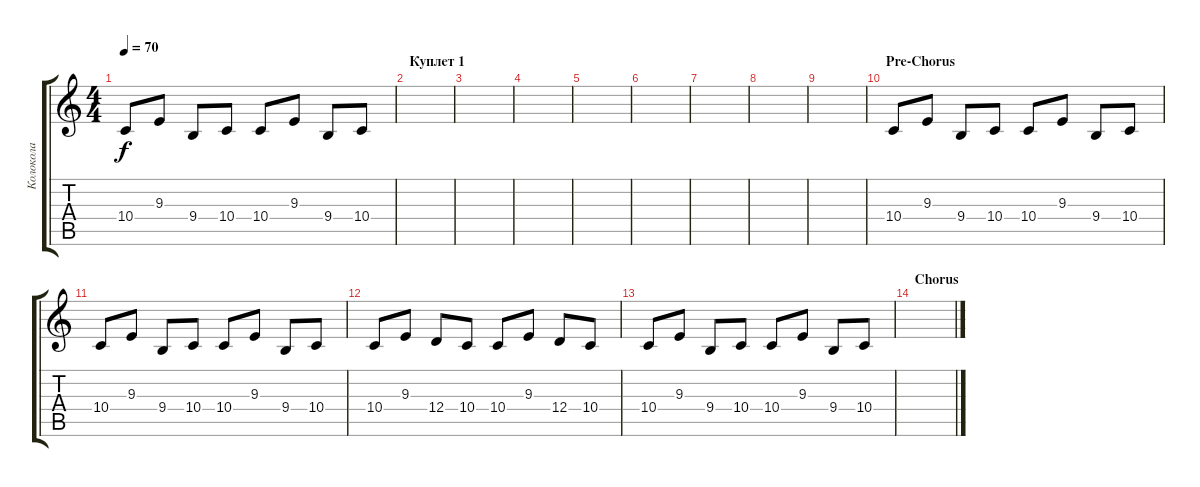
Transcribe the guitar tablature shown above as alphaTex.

\track ("Колокола" "Колокола") {instrument tubularbells}
\staff {score tabs}
\tuning (E4 B3 G3 D3 A2 E2) {hide}
\ts (4 4)
\tempo 70
\clef g2
\ks c
10.4.8{dy f} 9.3.8 9.4.8 10.4.8 10.4.8 9.3.8 9.4.8 10.4.8 |
\section ("" "Куплет 1")
|
|
|
|
|
|
|
|
\section ("" "Pre-Chorus")
10.4.8 9.3.8 9.4.8 10.4.8 10.4.8 9.3.8 9.4.8 10.4.8 |
10.4.8 9.3.8 9.4.8 10.4.8 10.4.8 9.3.8 9.4.8 10.4.8 |
10.4.8 9.3.8 12.4.8 10.4.8 10.4.8 9.3.8 12.4.8 10.4.8 |
10.4.8 9.3.8 9.4.8 10.4.8 10.4.8 9.3.8 9.4.8 10.4.8 |
\section ("" "Chorus")
